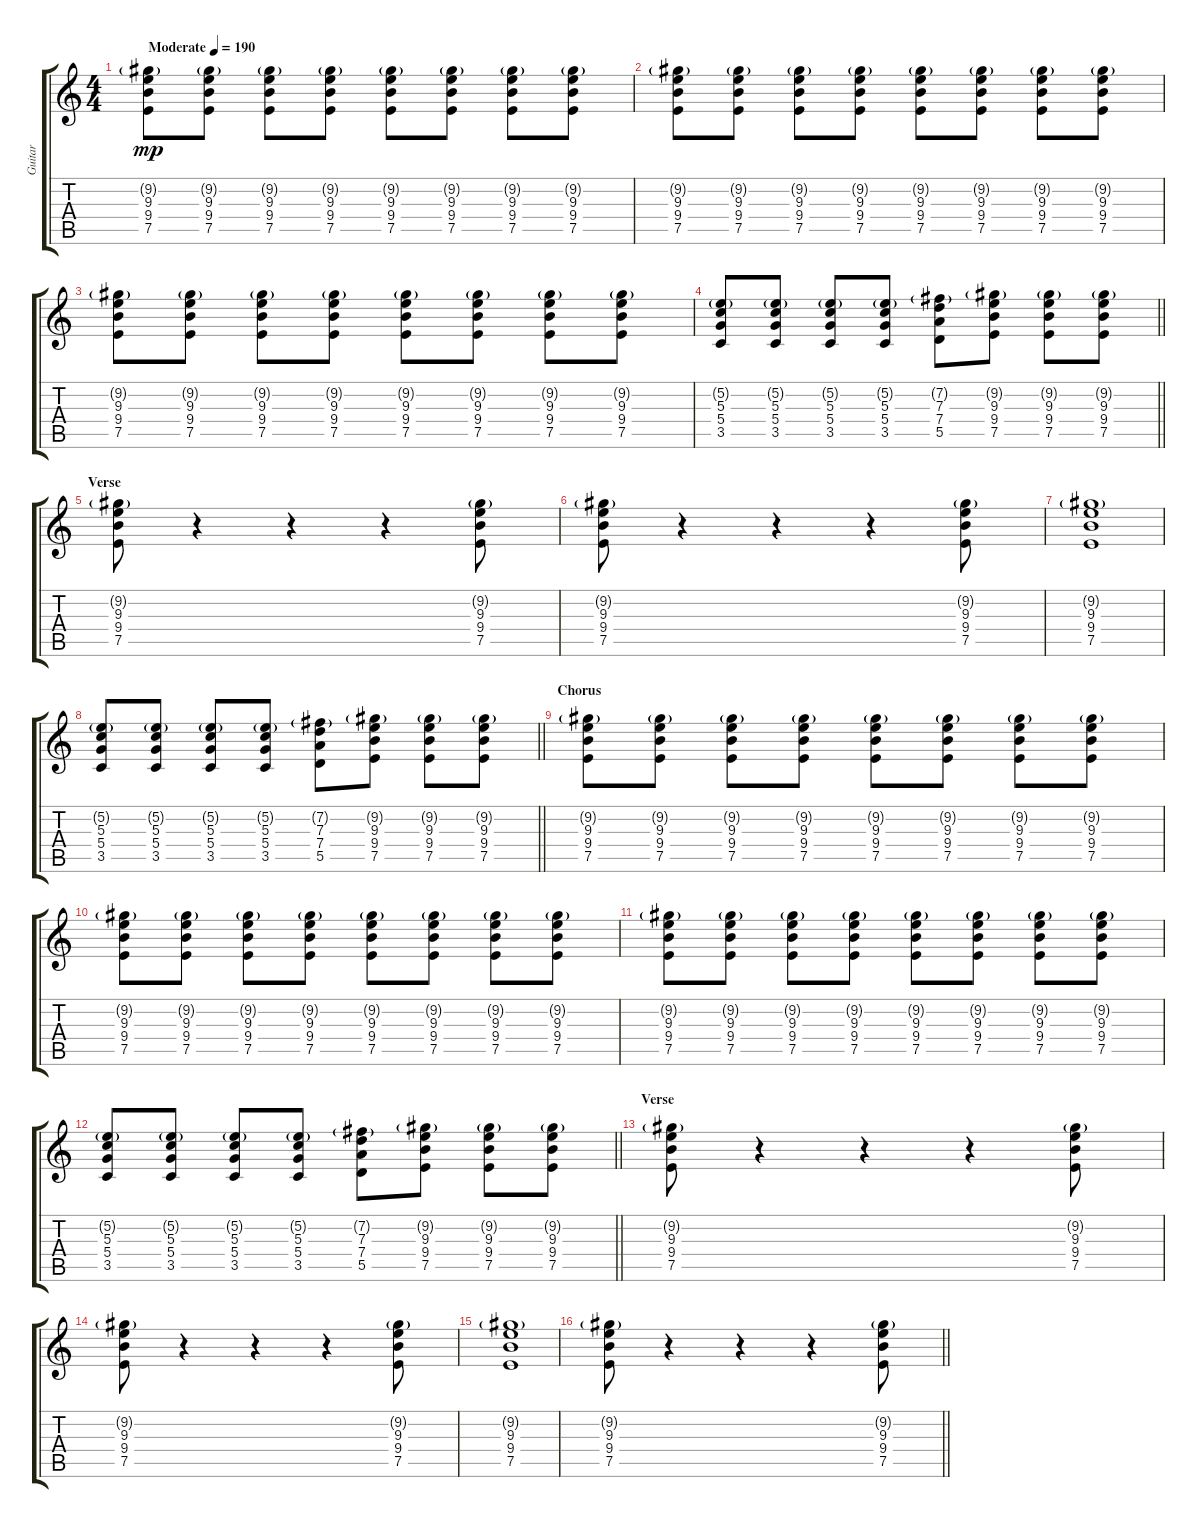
\track ("Guitar" "Guitar") {instrument distortionguitar}
\staff {score tabs}
\tuning (E4 B3 G3 D3 A2 E2) {hide}
\ts (4 4)
\tempo (190 "Moderate")
\clef g2
\ks c
(9.2{g} 9.3 9.4 7.5).8{dy mp instrument distortionguitar} (9.2{g} 9.3 9.4 7.5).8 (9.2{g} 9.3 9.4 7.5).8 (9.2{g} 9.3 9.4 7.5).8 (9.2{g} 9.3 9.4 7.5).8 (9.2{g} 9.3 9.4 7.5).8 (9.2{g} 9.3 9.4 7.5).8 (9.2{g} 9.3 9.4 7.5).8 |
(9.2{g} 9.3 9.4 7.5).8 (9.2{g} 9.3 9.4 7.5).8 (9.2{g} 9.3 9.4 7.5).8 (9.2{g} 9.3 9.4 7.5).8 (9.2{g} 9.3 9.4 7.5).8 (9.2{g} 9.3 9.4 7.5).8 (9.2{g} 9.3 9.4 7.5).8 (9.2{g} 9.3 9.4 7.5).8 |
(9.2{g} 9.3 9.4 7.5).8 (9.2{g} 9.3 9.4 7.5).8 (9.2{g} 9.3 9.4 7.5).8 (9.2{g} 9.3 9.4 7.5).8 (9.2{g} 9.3 9.4 7.5).8 (9.2{g} 9.3 9.4 7.5).8 (9.2{g} 9.3 9.4 7.5).8 (9.2{g} 9.3 9.4 7.5).8 |
\barLineRight lightlight
(5.2{g} 5.3 5.4 3.5).8 (5.2{g} 5.3 5.4 3.5).8 (5.2{g} 5.3 5.4 3.5).8 (5.2{g} 5.3 5.4 3.5).8 (7.2{g} 7.3 7.4 5.5).8 (9.2{g} 9.3 9.4 7.5).8 (9.2{g} 9.3 9.4 7.5).8 (9.2{g} 9.3 9.4 7.5).8 |
\section ("" "Verse")
(9.2{g} 9.3 9.4 7.5).8 r.4 r.4 r.4 (9.2{g} 9.3 9.4 7.5).8 |
(9.2{g} 9.3 9.4 7.5).8 r.4 r.4 r.4 (9.2{g} 9.3 9.4 7.5).8 |
(9.2{g} 9.3 9.4 7.5).1 |
\barLineRight lightlight
(5.2{g} 5.3 5.4 3.5).8 (5.2{g} 5.3 5.4 3.5).8 (5.2{g} 5.3 5.4 3.5).8 (5.2{g} 5.3 5.4 3.5).8 (7.2{g} 7.3 7.4 5.5).8 (9.2{g} 9.3 9.4 7.5).8 (9.2{g} 9.3 9.4 7.5).8 (9.2{g} 9.3 9.4 7.5).8 |
\section ("" "Chorus")
(9.2{g} 9.3 9.4 7.5).8 (9.2{g} 9.3 9.4 7.5).8 (9.2{g} 9.3 9.4 7.5).8 (9.2{g} 9.3 9.4 7.5).8 (9.2{g} 9.3 9.4 7.5).8 (9.2{g} 9.3 9.4 7.5).8 (9.2{g} 9.3 9.4 7.5).8 (9.2{g} 9.3 9.4 7.5).8 |
(9.2{g} 9.3 9.4 7.5).8 (9.2{g} 9.3 9.4 7.5).8 (9.2{g} 9.3 9.4 7.5).8 (9.2{g} 9.3 9.4 7.5).8 (9.2{g} 9.3 9.4 7.5).8 (9.2{g} 9.3 9.4 7.5).8 (9.2{g} 9.3 9.4 7.5).8 (9.2{g} 9.3 9.4 7.5).8 |
(9.2{g} 9.3 9.4 7.5).8 (9.2{g} 9.3 9.4 7.5).8 (9.2{g} 9.3 9.4 7.5).8 (9.2{g} 9.3 9.4 7.5).8 (9.2{g} 9.3 9.4 7.5).8 (9.2{g} 9.3 9.4 7.5).8 (9.2{g} 9.3 9.4 7.5).8 (9.2{g} 9.3 9.4 7.5).8 |
\barLineRight lightlight
(5.2{g} 5.3 5.4 3.5).8 (5.2{g} 5.3 5.4 3.5).8 (5.2{g} 5.3 5.4 3.5).8 (5.2{g} 5.3 5.4 3.5).8 (7.2{g} 7.3 7.4 5.5).8 (9.2{g} 9.3 9.4 7.5).8 (9.2{g} 9.3 9.4 7.5).8 (9.2{g} 9.3 9.4 7.5).8 |
\section ("" "Verse")
(9.2{g} 9.3 9.4 7.5).8 r.4 r.4 r.4 (9.2{g} 9.3 9.4 7.5).8 |
(9.2{g} 9.3 9.4 7.5).8 r.4 r.4 r.4 (9.2{g} 9.3 9.4 7.5).8 |
(9.2{g} 9.3 9.4 7.5).1 |
\barLineRight lightlight
(9.2{g} 9.3 9.4 7.5).8 r.4 r.4 r.4 (9.2{g} 9.3 9.4 7.5).8
